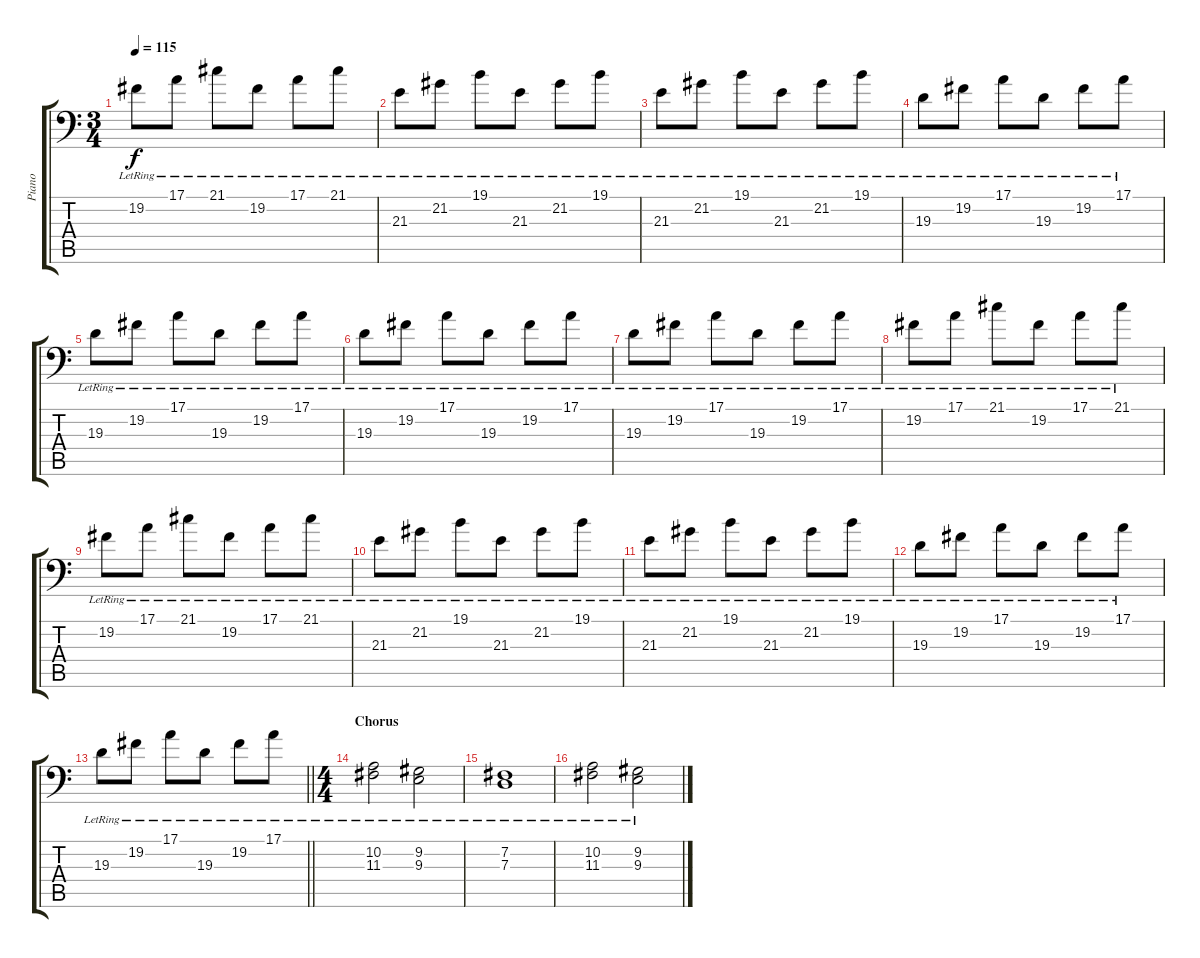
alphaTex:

\track ("Piano " "Piano ") {instrument acousticgrandpiano}
\staff {score tabs}
\tuning (E3 B2 G2 D2 A1 E1) {hide}
\ts (3 4)
\tempo 115
\clef f4
\ks c
19.2{lr}.8{dy f} 17.1{lr}.8 21.1{lr}.8 19.2{lr}.8 17.1{lr}.8 21.1{lr}.8 |
21.3{lr}.8 21.2{lr}.8 19.1{lr}.8 21.3{lr}.8 21.2{lr}.8 19.1{lr}.8 |
21.3{lr}.8 21.2{lr}.8 19.1{lr}.8 21.3{lr}.8 21.2{lr}.8 19.1{lr}.8 |
19.3{lr}.8 19.2{lr}.8 17.1{lr}.8 19.3{lr}.8 19.2{lr}.8 17.1{lr}.8 |
19.3{lr}.8 19.2{lr}.8 17.1{lr}.8 19.3{lr}.8 19.2{lr}.8 17.1{lr}.8 |
19.3{lr}.8 19.2{lr}.8 17.1{lr}.8 19.3{lr}.8 19.2{lr}.8 17.1{lr}.8 |
19.3{lr}.8 19.2{lr}.8 17.1{lr}.8 19.3{lr}.8 19.2{lr}.8 17.1{lr}.8 |
19.2{lr}.8 17.1{lr}.8 21.1{lr}.8 19.2{lr}.8 17.1{lr}.8 21.1{lr}.8 |
19.2{lr}.8 17.1{lr}.8 21.1{lr}.8 19.2{lr}.8 17.1{lr}.8 21.1{lr}.8 |
21.3{lr}.8 21.2{lr}.8 19.1{lr}.8 21.3{lr}.8 21.2{lr}.8 19.1{lr}.8 |
21.3{lr}.8 21.2{lr}.8 19.1{lr}.8 21.3{lr}.8 21.2{lr}.8 19.1{lr}.8 |
19.3{lr}.8 19.2{lr}.8 17.1{lr}.8 19.3{lr}.8 19.2{lr}.8 17.1{lr}.8 |
\barLineRight lightlight
19.3{lr}.8 19.2{lr}.8 17.1{lr}.8 19.3{lr}.8 19.2{lr}.8 17.1{lr}.8 |
\ts (4 4)
\section ("" "Chorus")
(10.2{lr} 11.3{lr}).2 (9.2{lr} 9.3{lr}).2 |
(7.2{lr} 7.3{lr}).1 |
(10.2{lr} 11.3{lr}).2 (9.2{lr} 9.3{lr}).2
